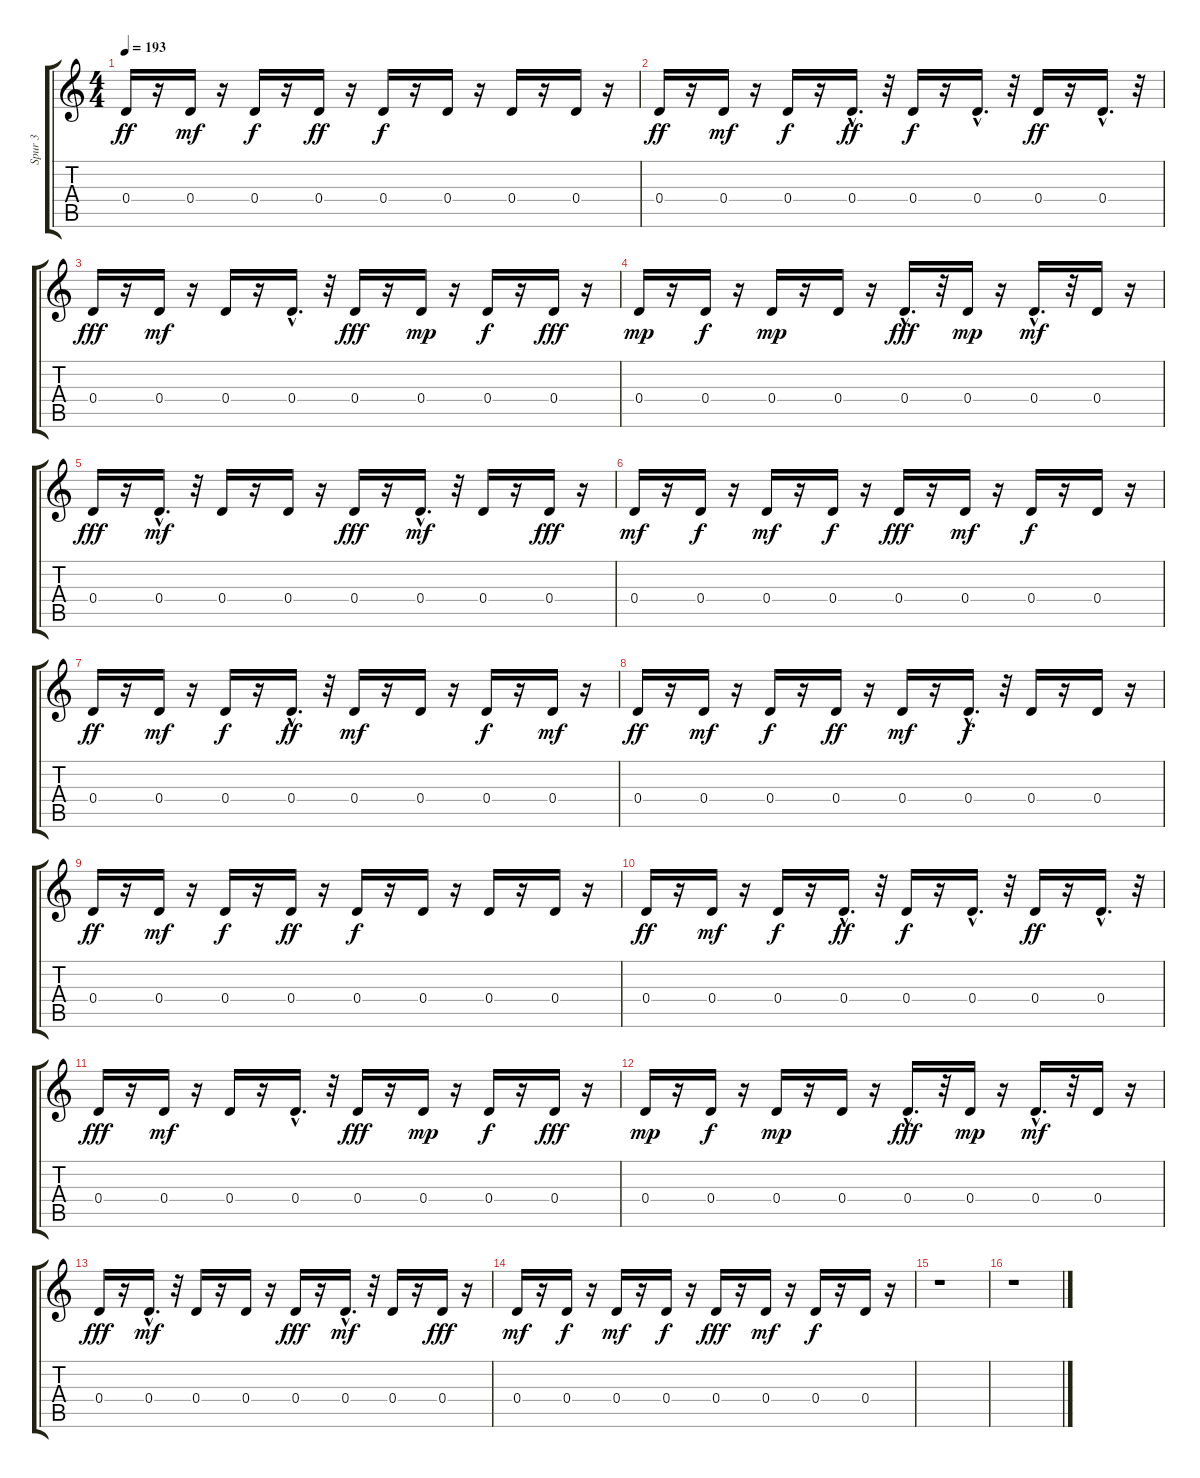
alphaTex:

\track ("Spur 3" "Spur 3") {instrument electricguitarmuted}
\staff {score tabs}
\tuning (E4 B3 G3 D3 A2 E2) {hide}
\ts (4 4)
\tempo 193
\clef g2
\ks c
0.4.16{dy ff} r.16 0.4.16{dy mf} r.16 0.4.16{dy f} r.16 0.4.16{dy ff} r.16 0.4.16{dy f} r.16 0.4.16 r.16 0.4.16 r.16 0.4.16 r.16 |
0.4.16{dy ff} r.16 0.4.16{dy mf} r.16 0.4.16{dy f} r.16 0.4{hac}.16{d dy ff} r.32 0.4.16{dy f} r.16 0.4{hac}.16{d} r.32 0.4.16{dy ff} r.16 0.4{hac}.16{d} r.32 |
0.4.16{dy fff} r.16 0.4.16{dy mf} r.16 0.4.16 r.16 0.4{hac}.16{d} r.32 0.4.16{dy fff} r.16 0.4.16{dy mp} r.16 0.4.16{dy f} r.16 0.4.16{dy fff} r.16 |
0.4.16{dy mp} r.16 0.4.16{dy f} r.16 0.4.16{dy mp} r.16 0.4.16 r.16 0.4{hac}.16{d dy fff} r.32 0.4.16{dy mp} r.16 0.4{hac}.16{d dy mf} r.32 0.4.16 r.16 |
0.4.16{dy fff} r.16 0.4{hac}.16{d dy mf} r.32 0.4.16 r.16 0.4.16 r.16 0.4.16{dy fff} r.16 0.4{hac}.16{d dy mf} r.32 0.4.16 r.16 0.4.16{dy fff} r.16 |
0.4.16{dy mf} r.16 0.4.16{dy f} r.16 0.4.16{dy mf} r.16 0.4.16{dy f} r.16 0.4.16{dy fff} r.16 0.4.16{dy mf} r.16 0.4.16{dy f} r.16 0.4.16 r.16 |
0.4.16{dy ff} r.16 0.4.16{dy mf} r.16 0.4.16{dy f} r.16 0.4{hac}.16{d dy ff} r.32 0.4.16{dy mf} r.16 0.4.16 r.16 0.4.16{dy f} r.16 0.4.16{dy mf} r.16 |
0.4.16{dy ff} r.16 0.4.16{dy mf} r.16 0.4.16{dy f} r.16 0.4.16{dy ff} r.16 0.4.16{dy mf} r.16 0.4{hac}.16{d dy f} r.32 0.4.16 r.16 0.4.16 r.16 |
0.4.16{dy ff} r.16 0.4.16{dy mf} r.16 0.4.16{dy f} r.16 0.4.16{dy ff} r.16 0.4.16{dy f} r.16 0.4.16 r.16 0.4.16 r.16 0.4.16 r.16 |
0.4.16{dy ff} r.16 0.4.16{dy mf} r.16 0.4.16{dy f} r.16 0.4{hac}.16{d dy ff} r.32 0.4.16{dy f} r.16 0.4{hac}.16{d} r.32 0.4.16{dy ff} r.16 0.4{hac}.16{d} r.32 |
0.4.16{dy fff} r.16 0.4.16{dy mf} r.16 0.4.16 r.16 0.4{hac}.16{d} r.32 0.4.16{dy fff} r.16 0.4.16{dy mp} r.16 0.4.16{dy f} r.16 0.4.16{dy fff} r.16 |
0.4.16{dy mp} r.16 0.4.16{dy f} r.16 0.4.16{dy mp} r.16 0.4.16 r.16 0.4{hac}.16{d dy fff} r.32 0.4.16{dy mp} r.16 0.4{hac}.16{d dy mf} r.32 0.4.16 r.16 |
0.4.16{dy fff} r.16 0.4{hac}.16{d dy mf} r.32 0.4.16 r.16 0.4.16 r.16 0.4.16{dy fff} r.16 0.4{hac}.16{d dy mf} r.32 0.4.16 r.16 0.4.16{dy fff} r.16 |
0.4.16{dy mf} r.16 0.4.16{dy f} r.16 0.4.16{dy mf} r.16 0.4.16{dy f} r.16 0.4.16{dy fff} r.16 0.4.16{dy mf} r.16 0.4.16{dy f} r.16 0.4.16 r.16 |
r.1 |
r.1
